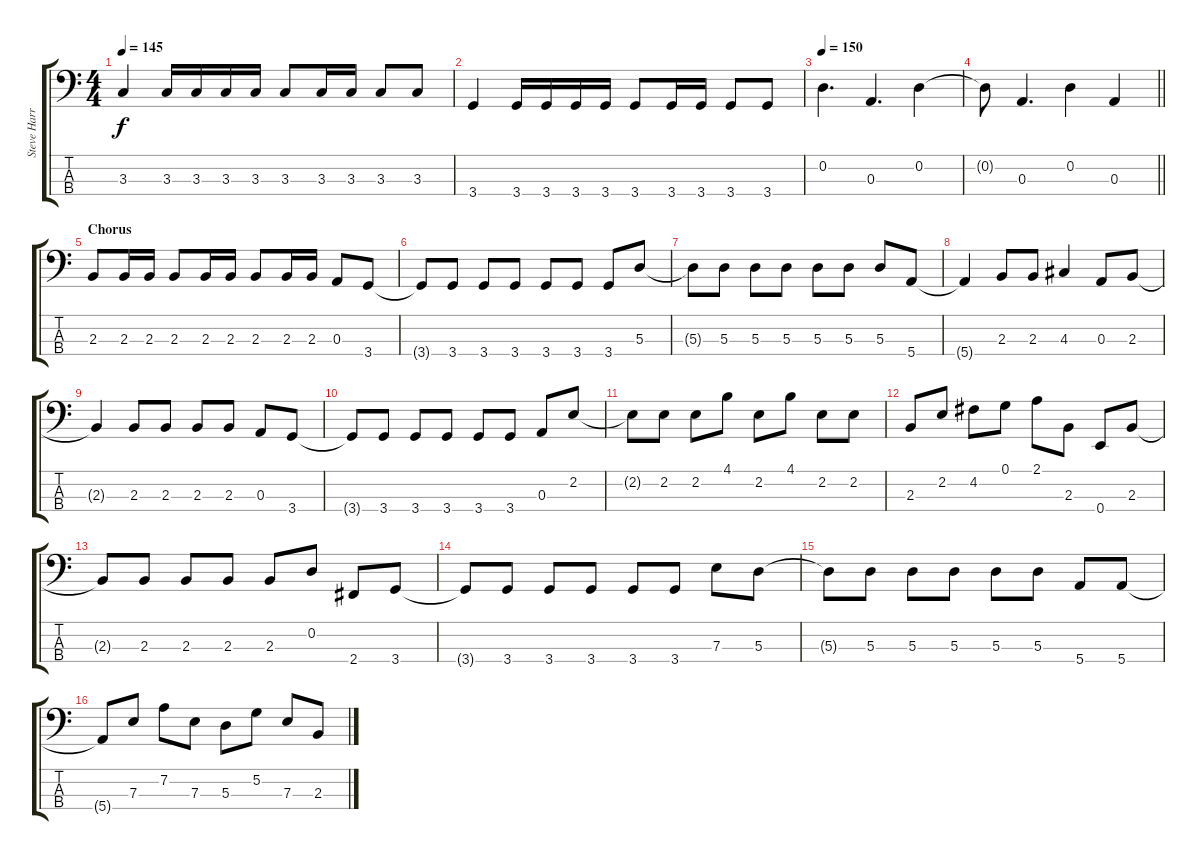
\track ("Steve Harris" "Steve Harr") {instrument electricbasspick}
\staff {score tabs}
\tuning (G2 D2 A1 E1) {hide}
\ts (4 4)
\tempo 145
\clef f4
\ks c
3.3.4{dy f} 3.3.16 3.3.16 3.3.16 3.3.16 3.3.8 3.3.16 3.3.16 3.3.8 3.3.8 |
3.4.4 3.4.16 3.4.16 3.4.16 3.4.16 3.4.8 3.4.16 3.4.16 3.4.8 3.4.8 |
\tempo 150
0.2.4{d} 0.3.4{d} 0.2.4 |
\barLineRight lightlight
0.2{t}.8 0.3.4{d} 0.2.4 0.3.4 |
\section ("" "Chorus")
2.3.8 2.3.16 2.3.16 2.3.8 2.3.16 2.3.16 2.3.8 2.3.16 2.3.16 0.3.8 3.4.8 |
3.4{t}.8 3.4.8 3.4.8 3.4.8 3.4.8 3.4.8 3.4.8 5.3.8 |
5.3{t}.8 5.3.8 5.3.8 5.3.8 5.3.8 5.3.8 5.3.8 5.4.8 |
5.4{t}.4 2.3.8 2.3.8 4.3.4 0.3.8 2.3.8 |
2.3{t}.4 2.3.8 2.3.8 2.3.8 2.3.8 0.3.8 3.4.8 |
3.4{t}.8 3.4.8 3.4.8 3.4.8 3.4.8 3.4.8 0.3.8 2.2.8 |
2.2{t}.8 2.2.8 2.2.8 4.1.8 2.2.8 4.1.8 2.2.8 2.2.8 |
2.3.8 2.2.8 4.2.8 0.1.8 2.1.8 2.3.8 0.4.8 2.3.8 |
2.3{t}.8 2.3.8 2.3.8 2.3.8 2.3.8 0.2.8 2.4.8 3.4.8 |
3.4{t}.8 3.4.8 3.4.8 3.4.8 3.4.8 3.4.8 7.3.8 5.3.8 |
5.3{t}.8 5.3.8 5.3.8 5.3.8 5.3.8 5.3.8 5.4.8 5.4.8 |
5.4{t}.8 7.3.8 7.2.8 7.3.8 5.3.8 5.2.8 7.3.8 2.3.8
